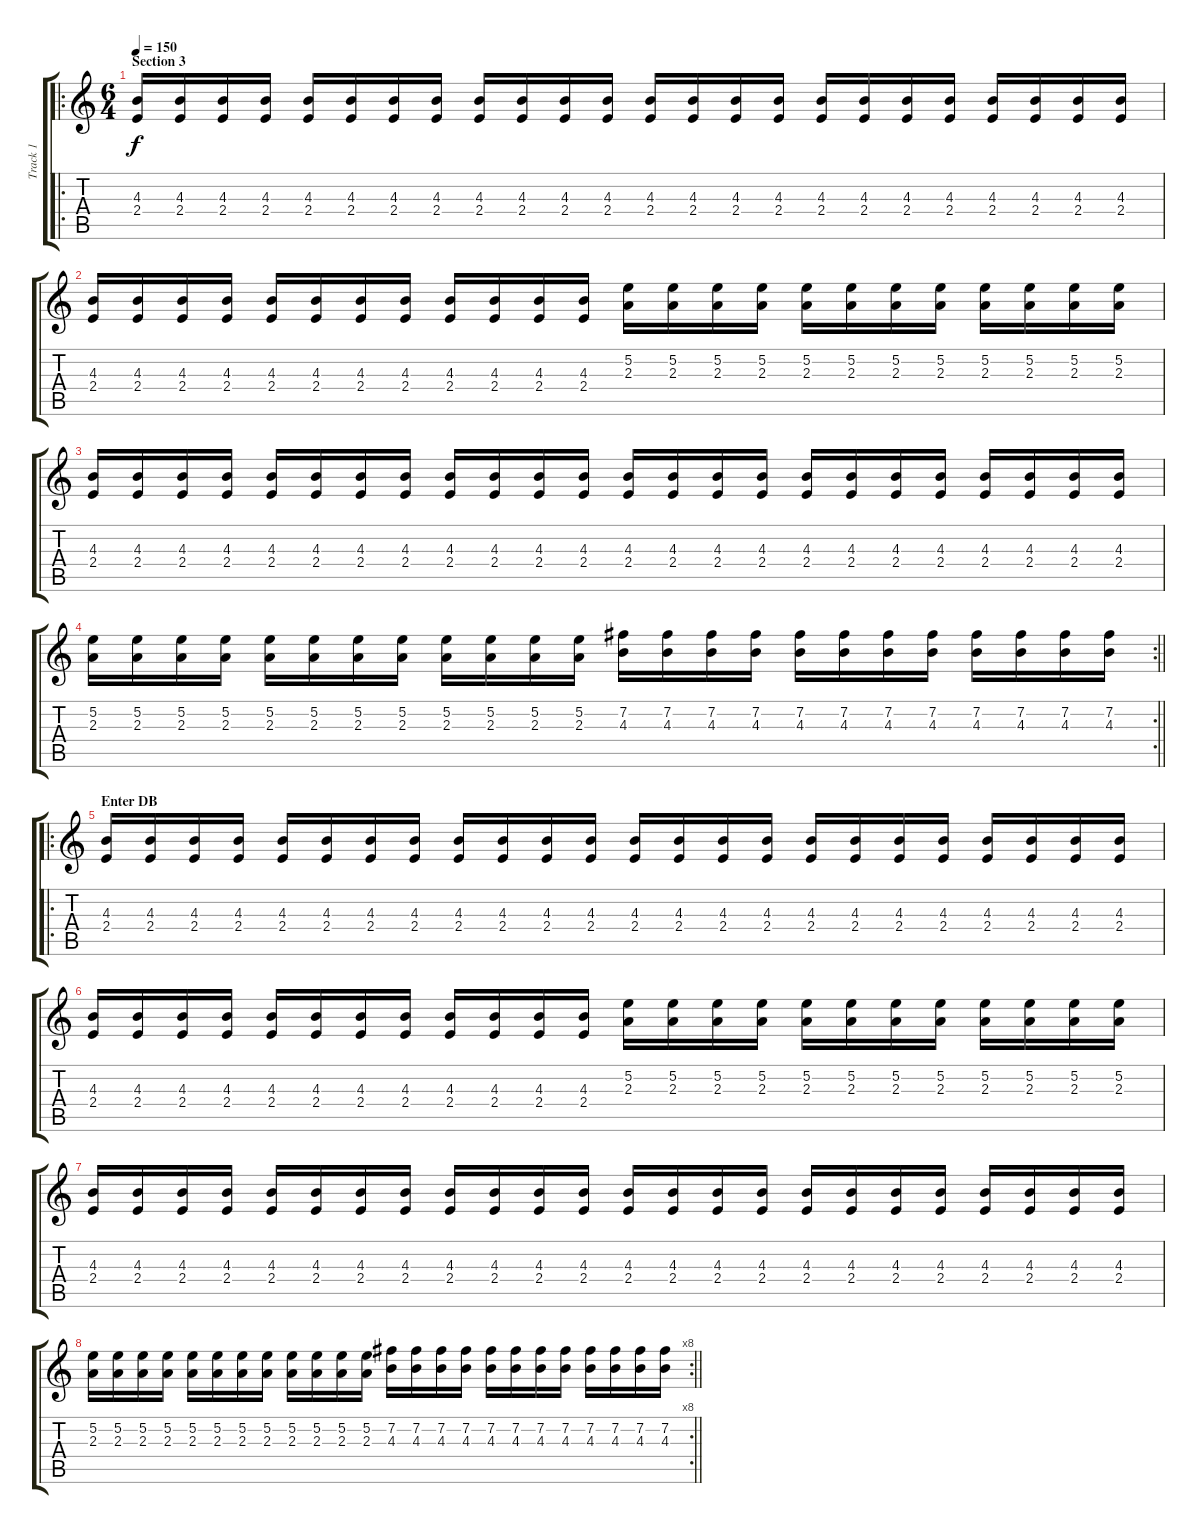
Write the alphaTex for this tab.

\track ("Track 1" "Track 1") {instrument overdrivenguitar}
\staff {score tabs}
\tuning (E4 B3 G3 D3 A2 E2) {hide}
\ro
\ts (6 4)
\section ("" "Section 3")
\tempo 150
\clef g2
\ks c
(4.3 2.4).16{dy f} (4.3 2.4).16 (4.3 2.4).16 (4.3 2.4).16 (4.3 2.4).16 (4.3 2.4).16 (4.3 2.4).16 (4.3 2.4).16 (4.3 2.4).16 (4.3 2.4).16 (4.3 2.4).16 (4.3 2.4).16 (4.3 2.4).16 (4.3 2.4).16 (4.3 2.4).16 (4.3 2.4).16 (4.3 2.4).16 (4.3 2.4).16 (4.3 2.4).16 (4.3 2.4).16 (4.3 2.4).16 (4.3 2.4).16 (4.3 2.4).16 (4.3 2.4).16 |
(4.3 2.4).16 (4.3 2.4).16 (4.3 2.4).16 (4.3 2.4).16 (4.3 2.4).16 (4.3 2.4).16 (4.3 2.4).16 (4.3 2.4).16 (4.3 2.4).16 (4.3 2.4).16 (4.3 2.4).16 (4.3 2.4).16 (5.2 2.3).16 (5.2 2.3).16 (5.2 2.3).16 (5.2 2.3).16 (5.2 2.3).16 (5.2 2.3).16 (5.2 2.3).16 (5.2 2.3).16 (5.2 2.3).16 (5.2 2.3).16 (5.2 2.3).16 (5.2 2.3).16 |
(4.3 2.4).16 (4.3 2.4).16 (4.3 2.4).16 (4.3 2.4).16 (4.3 2.4).16 (4.3 2.4).16 (4.3 2.4).16 (4.3 2.4).16 (4.3 2.4).16 (4.3 2.4).16 (4.3 2.4).16 (4.3 2.4).16 (4.3 2.4).16 (4.3 2.4).16 (4.3 2.4).16 (4.3 2.4).16 (4.3 2.4).16 (4.3 2.4).16 (4.3 2.4).16 (4.3 2.4).16 (4.3 2.4).16 (4.3 2.4).16 (4.3 2.4).16 (4.3 2.4).16 |
\rc 2
\barLineRight lightlight
(5.2 2.3).16 (5.2 2.3).16 (5.2 2.3).16 (5.2 2.3).16 (5.2 2.3).16 (5.2 2.3).16 (5.2 2.3).16 (5.2 2.3).16 (5.2 2.3).16 (5.2 2.3).16 (5.2 2.3).16 (5.2 2.3).16 (7.2 4.3).16 (7.2 4.3).16 (7.2 4.3).16 (7.2 4.3).16 (7.2 4.3).16 (7.2 4.3).16 (7.2 4.3).16 (7.2 4.3).16 (7.2 4.3).16 (7.2 4.3).16 (7.2 4.3).16 (7.2 4.3).16 |
\ro
\section ("" "Enter DB")
(4.3 2.4).16 (4.3 2.4).16 (4.3 2.4).16 (4.3 2.4).16 (4.3 2.4).16 (4.3 2.4).16 (4.3 2.4).16 (4.3 2.4).16 (4.3 2.4).16 (4.3 2.4).16 (4.3 2.4).16 (4.3 2.4).16 (4.3 2.4).16 (4.3 2.4).16 (4.3 2.4).16 (4.3 2.4).16 (4.3 2.4).16 (4.3 2.4).16 (4.3 2.4).16 (4.3 2.4).16 (4.3 2.4).16 (4.3 2.4).16 (4.3 2.4).16 (4.3 2.4).16 |
(4.3 2.4).16 (4.3 2.4).16 (4.3 2.4).16 (4.3 2.4).16 (4.3 2.4).16 (4.3 2.4).16 (4.3 2.4).16 (4.3 2.4).16 (4.3 2.4).16 (4.3 2.4).16 (4.3 2.4).16 (4.3 2.4).16 (5.2 2.3).16 (5.2 2.3).16 (5.2 2.3).16 (5.2 2.3).16 (5.2 2.3).16 (5.2 2.3).16 (5.2 2.3).16 (5.2 2.3).16 (5.2 2.3).16 (5.2 2.3).16 (5.2 2.3).16 (5.2 2.3).16 |
(4.3 2.4).16 (4.3 2.4).16 (4.3 2.4).16 (4.3 2.4).16 (4.3 2.4).16 (4.3 2.4).16 (4.3 2.4).16 (4.3 2.4).16 (4.3 2.4).16 (4.3 2.4).16 (4.3 2.4).16 (4.3 2.4).16 (4.3 2.4).16 (4.3 2.4).16 (4.3 2.4).16 (4.3 2.4).16 (4.3 2.4).16 (4.3 2.4).16 (4.3 2.4).16 (4.3 2.4).16 (4.3 2.4).16 (4.3 2.4).16 (4.3 2.4).16 (4.3 2.4).16 |
\rc 8
\barLineRight lightlight
(5.2 2.3).16 (5.2 2.3).16 (5.2 2.3).16 (5.2 2.3).16 (5.2 2.3).16 (5.2 2.3).16 (5.2 2.3).16 (5.2 2.3).16 (5.2 2.3).16 (5.2 2.3).16 (5.2 2.3).16 (5.2 2.3).16 (7.2 4.3).16 (7.2 4.3).16 (7.2 4.3).16 (7.2 4.3).16 (7.2 4.3).16 (7.2 4.3).16 (7.2 4.3).16 (7.2 4.3).16 (7.2 4.3).16 (7.2 4.3).16 (7.2 4.3).16 (7.2 4.3).16
